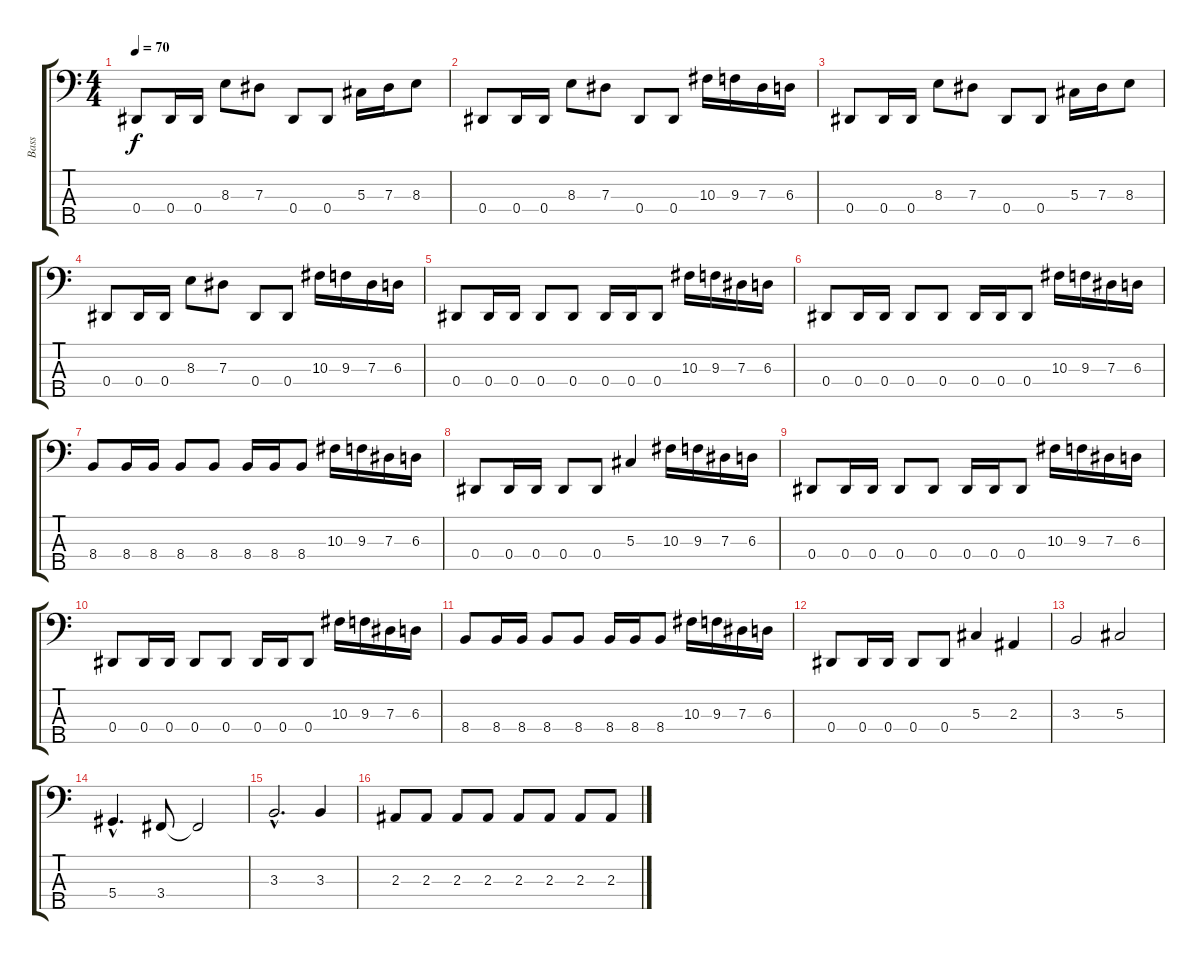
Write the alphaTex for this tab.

\track ("Bass" "Bass") {instrument electricbassfinger}
\staff {score tabs}
\tuning (Gb2 Db2 Ab1 Eb1 Bb0) {hide}
\ts (4 4)
\tempo 70
\clef f4
\ks c
0.4.8{dy f} 0.4.16 0.4.16 8.3.8 7.3.8 0.4.8 0.4.8 5.3.16 7.3.16 8.3.8 |
0.4.8 0.4.16 0.4.16 8.3.8 7.3.8 0.4.8 0.4.8 10.3.16 9.3.16 7.3.16 6.3.16 |
0.4.8 0.4.16 0.4.16 8.3.8 7.3.8 0.4.8 0.4.8 5.3.16 7.3.16 8.3.8 |
0.4.8 0.4.16 0.4.16 8.3.8 7.3.8 0.4.8 0.4.8 10.3.16 9.3.16 7.3.16 6.3.16 |
0.4.8 0.4.16 0.4.16 0.4.8 0.4.8 0.4.16 0.4.16 0.4.8 10.3.16 9.3.16 7.3.16 6.3.16 |
0.4.8 0.4.16 0.4.16 0.4.8 0.4.8 0.4.16 0.4.16 0.4.8 10.3.16 9.3.16 7.3.16 6.3.16 |
8.4.8 8.4.16 8.4.16 8.4.8 8.4.8 8.4.16 8.4.16 8.4.8 10.3.16 9.3.16 7.3.16 6.3.16 |
0.4.8 0.4.16 0.4.16 0.4.8 0.4.8 5.3.4 10.3.16 9.3.16 7.3.16 6.3.16 |
0.4.8 0.4.16 0.4.16 0.4.8 0.4.8 0.4.16 0.4.16 0.4.8 10.3.16 9.3.16 7.3.16 6.3.16 |
0.4.8 0.4.16 0.4.16 0.4.8 0.4.8 0.4.16 0.4.16 0.4.8 10.3.16 9.3.16 7.3.16 6.3.16 |
8.4.8 8.4.16 8.4.16 8.4.8 8.4.8 8.4.16 8.4.16 8.4.8 10.3.16 9.3.16 7.3.16 6.3.16 |
0.4.8 0.4.16 0.4.16 0.4.8 0.4.8 5.3.4 2.3.4 |
3.3.2 5.3.2 |
5.4{hac}.4{d} 3.4.8 3.4{t}.2 |
3.3{hac}.2{d} 3.3.4 |
2.3.8 2.3.8 2.3.8 2.3.8 2.3.8 2.3.8 2.3.8 2.3.8
